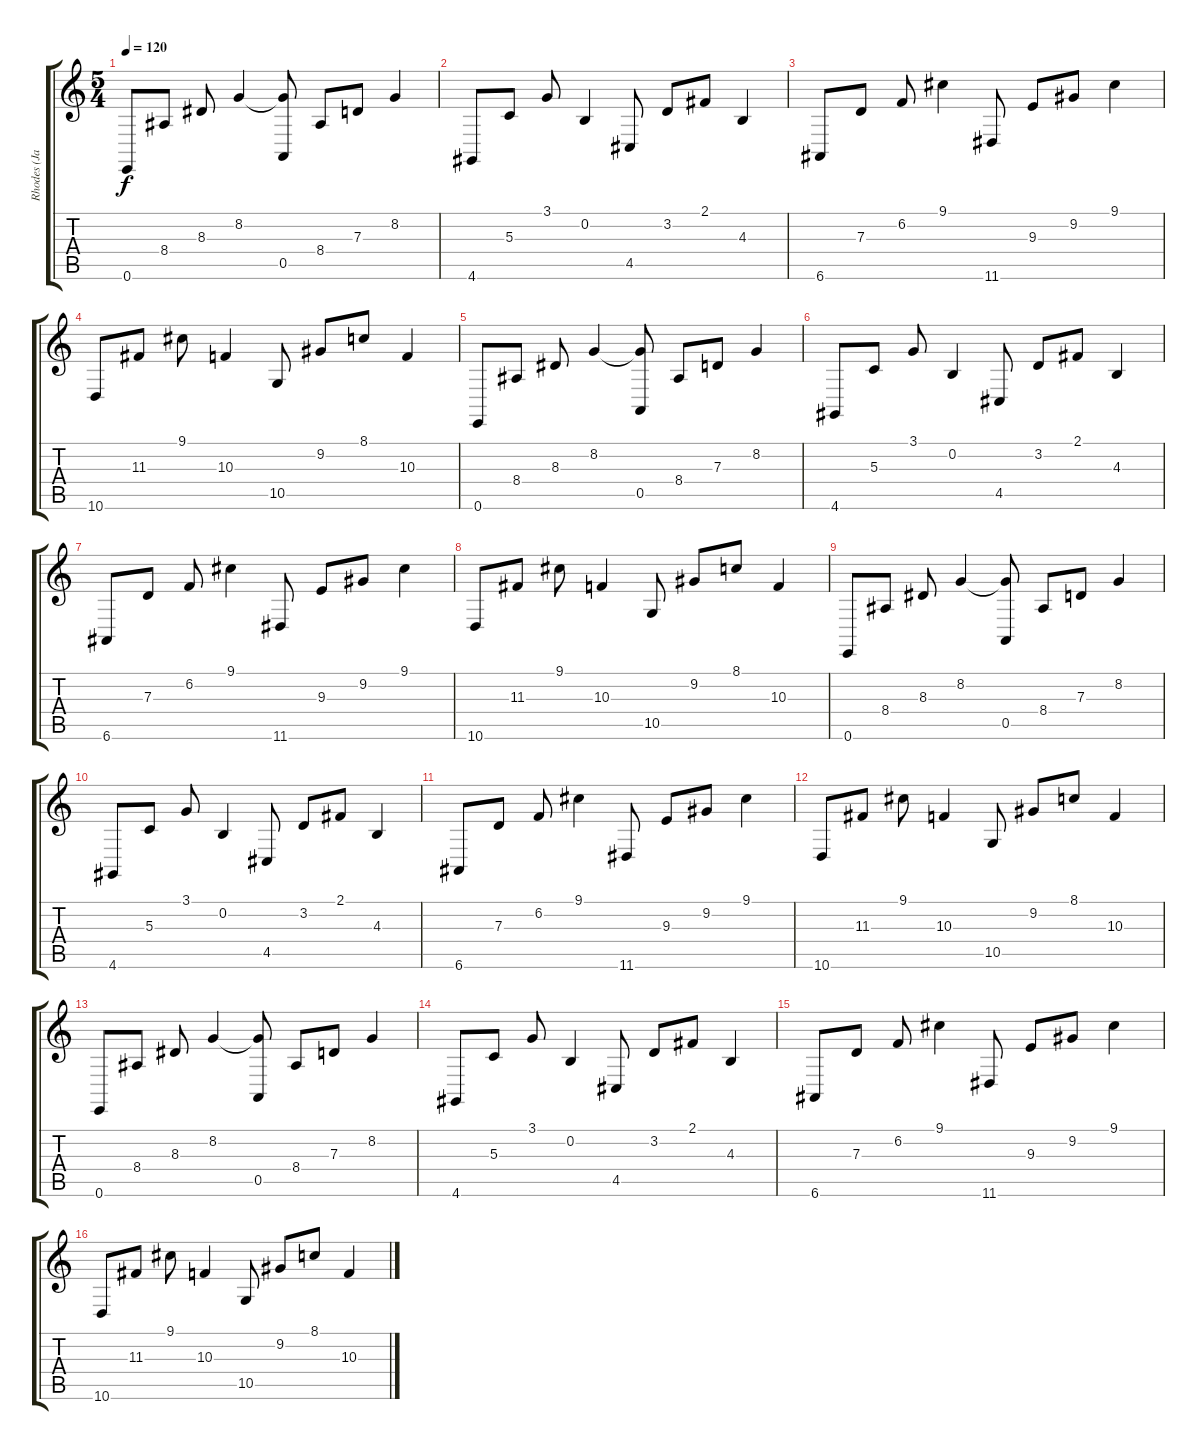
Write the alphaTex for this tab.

\track ("Rhodes (Jan Hammer)" "Rhodes (Ja") {instrument electricpiano1}
\staff {score tabs}
\tuning (E4 B3 G3 D3 A2 E2) {hide}
\ts (5 4)
\tempo 120
\clef g2
\ks c
0.6.8{dy f} 8.4.8 8.3.8 8.2.4 (8.2{t} 0.5).8 8.4.8 7.3.8 8.2.4 |
4.6.8 5.3.8 3.1.8 0.2.4 4.5.8 3.2.8 2.1.8 4.3.4 |
6.6.8 7.3.8 6.2.8 9.1.4 11.6.8 9.3.8 9.2.8 9.1.4 |
10.6.8 11.3.8 9.1.8 10.3.4 10.5.8 9.2.8 8.1.8 10.3.4 |
0.6.8 8.4.8 8.3.8 8.2.4 (8.2{t} 0.5).8 8.4.8 7.3.8 8.2.4 |
4.6.8 5.3.8 3.1.8 0.2.4 4.5.8 3.2.8 2.1.8 4.3.4 |
6.6.8 7.3.8 6.2.8 9.1.4 11.6.8 9.3.8 9.2.8 9.1.4 |
10.6.8 11.3.8 9.1.8 10.3.4 10.5.8 9.2.8 8.1.8 10.3.4 |
0.6.8 8.4.8 8.3.8 8.2.4 (8.2{t} 0.5).8 8.4.8 7.3.8 8.2.4 |
4.6.8 5.3.8 3.1.8 0.2.4 4.5.8 3.2.8 2.1.8 4.3.4 |
6.6.8 7.3.8 6.2.8 9.1.4 11.6.8 9.3.8 9.2.8 9.1.4 |
10.6.8 11.3.8 9.1.8 10.3.4 10.5.8 9.2.8 8.1.8 10.3.4 |
0.6.8 8.4.8 8.3.8 8.2.4 (8.2{t} 0.5).8 8.4.8 7.3.8 8.2.4 |
4.6.8 5.3.8 3.1.8 0.2.4 4.5.8 3.2.8 2.1.8 4.3.4 |
6.6.8 7.3.8 6.2.8 9.1.4 11.6.8 9.3.8 9.2.8 9.1.4 |
10.6.8 11.3.8 9.1.8 10.3.4 10.5.8 9.2.8 8.1.8 10.3.4
